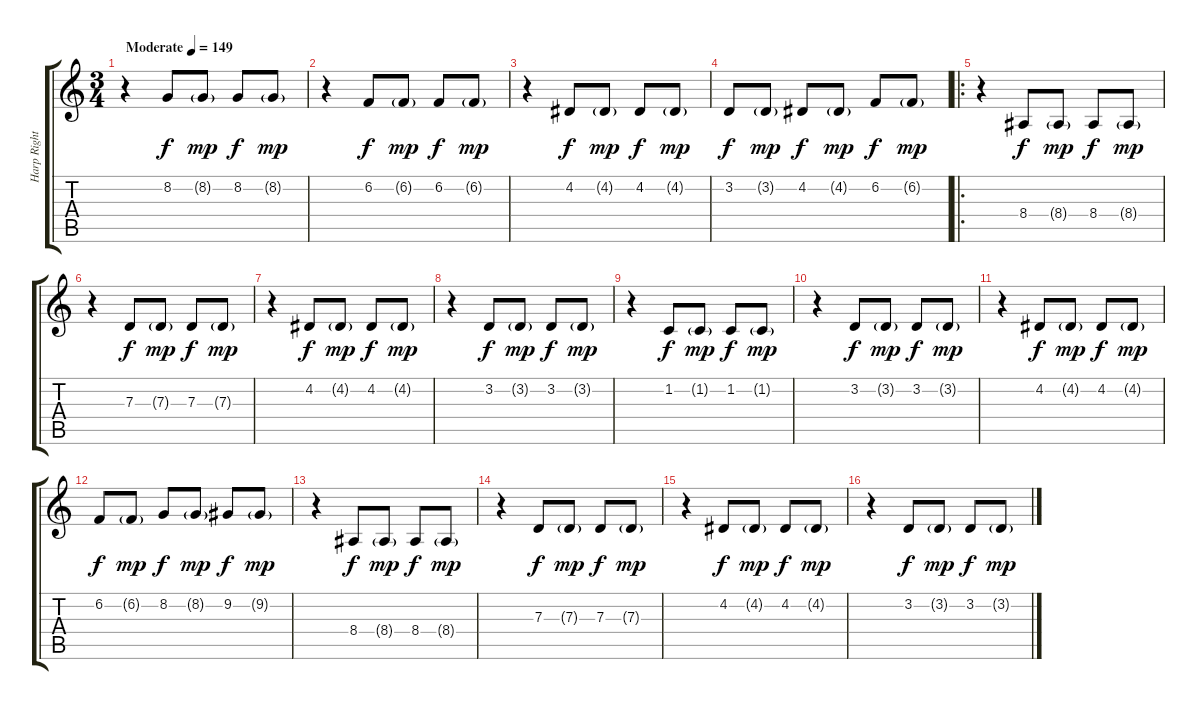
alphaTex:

\track ("Harp Right" "Harp Right") {instrument orchestralharp}
\staff {score tabs}
\tuning (E4 B3 G3 D3 A2 E2) {hide}
\ts (3 4)
\tempo (149 "Moderate")
\clef g2
\ks c
r.4{dy f instrument orchestralharp} 8.2.8 8.2{g}.8{dy mp} 8.2.8{dy f} 8.2{g}.8{dy mp} |
r.4 6.2.8{dy f} 6.2{g}.8{dy mp} 6.2.8{dy f} 6.2{g}.8{dy mp} |
r.4 4.2.8{dy f} 4.2{g}.8{dy mp} 4.2.8{dy f} 4.2{g}.8{dy mp} |
3.2.8{dy f} 3.2{g}.8{dy mp} 4.2.8{dy f} 4.2{g}.8{dy mp} 6.2.8{dy f} 6.2{g}.8{dy mp} |
\ro
r.4 8.4.8{dy f} 8.4{g}.8{dy mp} 8.4.8{dy f} 8.4{g}.8{dy mp} |
r.4 7.3.8{dy f} 7.3{g}.8{dy mp} 7.3.8{dy f} 7.3{g}.8{dy mp} |
r.4 4.2.8{dy f} 4.2{g}.8{dy mp} 4.2.8{dy f} 4.2{g}.8{dy mp} |
r.4 3.2.8{dy f} 3.2{g}.8{dy mp} 3.2.8{dy f} 3.2{g}.8{dy mp} |
r.4 1.2.8{dy f} 1.2{g}.8{dy mp} 1.2.8{dy f} 1.2{g}.8{dy mp} |
r.4 3.2.8{dy f} 3.2{g}.8{dy mp} 3.2.8{dy f} 3.2{g}.8{dy mp} |
r.4 4.2.8{dy f} 4.2{g}.8{dy mp} 4.2.8{dy f} 4.2{g}.8{dy mp} |
6.2.8{dy f} 6.2{g}.8{dy mp} 8.2.8{dy f} 8.2{g}.8{dy mp} 9.2.8{dy f} 9.2{g}.8{dy mp} |
r.4 8.4.8{dy f} 8.4{g}.8{dy mp} 8.4.8{dy f} 8.4{g}.8{dy mp} |
r.4 7.3.8{dy f} 7.3{g}.8{dy mp} 7.3.8{dy f} 7.3{g}.8{dy mp} |
r.4 4.2.8{dy f} 4.2{g}.8{dy mp} 4.2.8{dy f} 4.2{g}.8{dy mp} |
r.4 3.2.8{dy f} 3.2{g}.8{dy mp} 3.2.8{dy f} 3.2{g}.8{dy mp}
